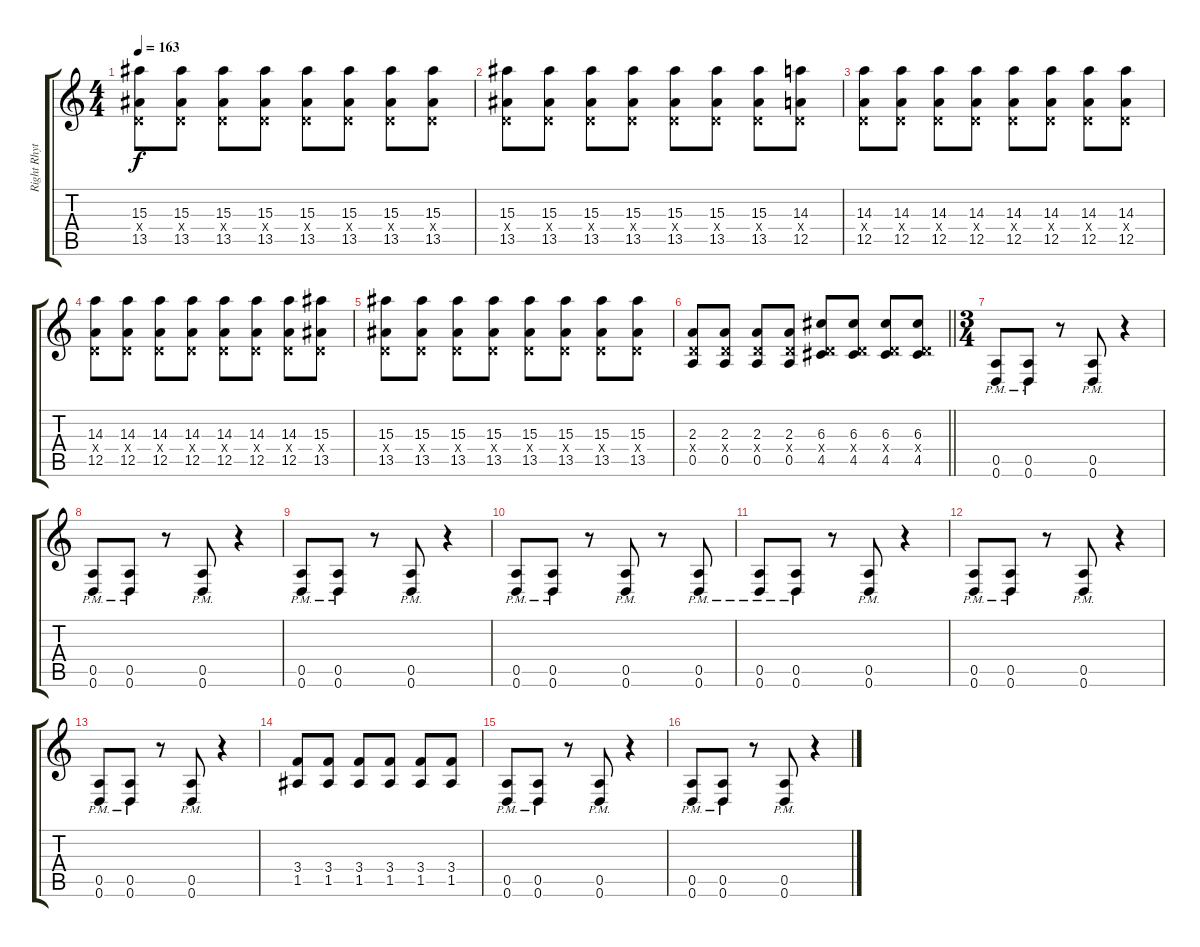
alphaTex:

\track ("Right Rhythm" "Right Rhyt") {instrument distortionguitar}
\staff {score tabs}
\tuning (E4 B3 G3 D3 A2 D2) {hide}
\ts (4 4)
\tempo 163
\clef g2
\ks c
(15.3 0.4{x} 13.5).8{dy f} (15.3 0.4{x} 13.5).8 (15.3 0.4{x} 13.5).8 (15.3 0.4{x} 13.5).8 (15.3 0.4{x} 13.5).8 (15.3 0.4{x} 13.5).8 (15.3 0.4{x} 13.5).8 (15.3 0.4{x} 13.5).8 |
(15.3 0.4{x} 13.5).8 (15.3 0.4{x} 13.5).8 (15.3 0.4{x} 13.5).8 (15.3 0.4{x} 13.5).8 (15.3 0.4{x} 13.5).8 (15.3 0.4{x} 13.5).8 (15.3 0.4{x} 13.5).8 (14.3 0.4{x} 12.5).8 |
(14.3 0.4{x} 12.5).8 (14.3 0.4{x} 12.5).8 (14.3 0.4{x} 12.5).8 (14.3 0.4{x} 12.5).8 (14.3 0.4{x} 12.5).8 (14.3 0.4{x} 12.5).8 (14.3 0.4{x} 12.5).8 (14.3 0.4{x} 12.5).8 |
(14.3 0.4{x} 12.5).8 (14.3 0.4{x} 12.5).8 (14.3 0.4{x} 12.5).8 (14.3 0.4{x} 12.5).8 (14.3 0.4{x} 12.5).8 (14.3 0.4{x} 12.5).8 (14.3 0.4{x} 12.5).8 (15.3 0.4{x} 13.5).8 |
(15.3 0.4{x} 13.5).8 (15.3 0.4{x} 13.5).8 (15.3 0.4{x} 13.5).8 (15.3 0.4{x} 13.5).8 (15.3 0.4{x} 13.5).8 (15.3 0.4{x} 13.5).8 (15.3 0.4{x} 13.5).8 (15.3 0.4{x} 13.5).8 |
\barLineRight lightlight
(2.3 0.4{x} 0.5).8 (2.3 0.4{x} 0.5).8 (2.3 0.4{x} 0.5).8 (2.3 0.4{x} 0.5).8 (6.3 0.4{x} 4.5).8 (6.3 0.4{x} 4.5).8 (6.3 0.4{x} 4.5).8 (6.3 0.4{x} 4.5).8 |
\ts (3 4)
\section ("" "")
(0.5{pm} 0.6{pm}).8 (0.5{pm} 0.6{pm}).8 r.8 (0.5{pm} 0.6{pm}).8 r.4 |
(0.5{pm} 0.6{pm}).8 (0.5{pm} 0.6{pm}).8 r.8 (0.5{pm} 0.6{pm}).8 r.4 |
(0.5{pm} 0.6{pm}).8 (0.5{pm} 0.6{pm}).8 r.8 (0.5{pm} 0.6{pm}).8 r.4 |
(0.5{pm} 0.6{pm}).8 (0.5{pm} 0.6{pm}).8 r.8 (0.5{pm} 0.6{pm}).8 r.8 (0.5{pm} 0.6{pm}).8 |
(0.5{pm} 0.6{pm}).8 (0.5{pm} 0.6{pm}).8 r.8 (0.5{pm} 0.6{pm}).8 r.4 |
(0.5{pm} 0.6{pm}).8 (0.5{pm} 0.6{pm}).8 r.8 (0.5{pm} 0.6{pm}).8 r.4 |
(0.5{pm} 0.6{pm}).8 (0.5{pm} 0.6{pm}).8 r.8 (0.5{pm} 0.6{pm}).8 r.4 |
(3.4 1.5).8 (3.4 1.5).8 (3.4 1.5).8 (3.4 1.5).8 (3.4 1.5).8 (3.4 1.5).8 |
(0.5{pm} 0.6{pm}).8 (0.5{pm} 0.6{pm}).8 r.8 (0.5{pm} 0.6{pm}).8 r.4 |
(0.5{pm} 0.6{pm}).8 (0.5{pm} 0.6{pm}).8 r.8 (0.5{pm} 0.6{pm}).8 r.4
